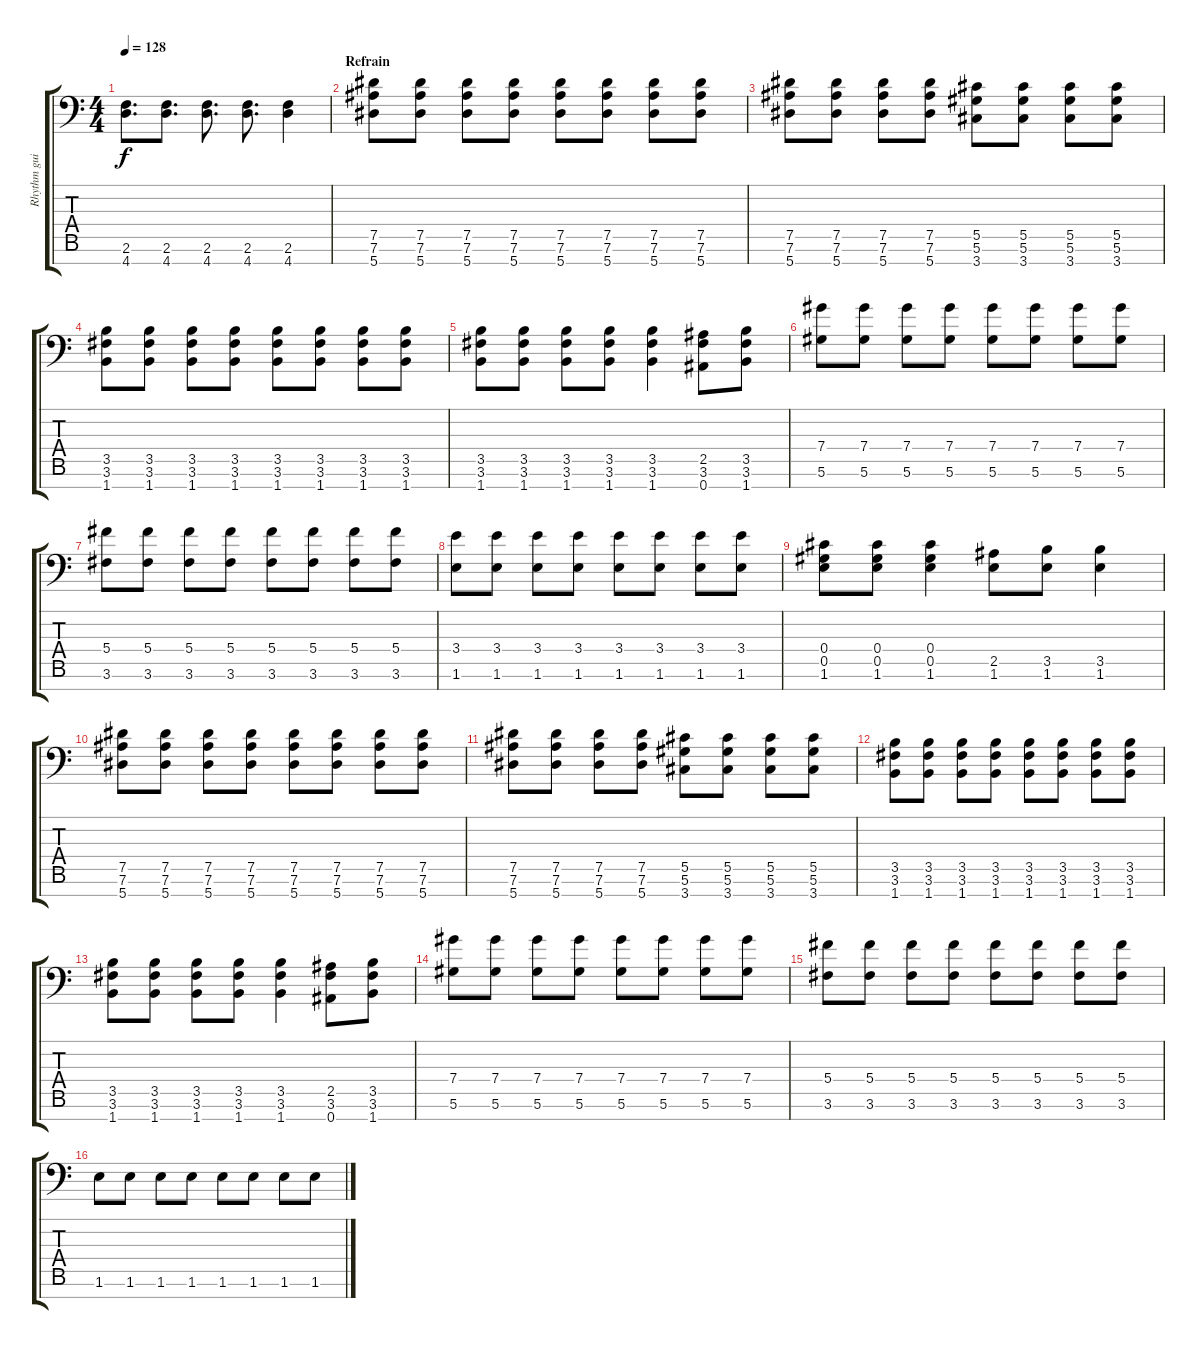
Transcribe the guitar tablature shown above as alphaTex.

\track ("Rhythm guitar" "Rhythm gui") {instrument overdrivenguitar}
\staff {score tabs}
\tuning (Eb4 Bb3 Gb3 Db3 Ab2 Eb2 Bb1) {hide}
\ts (4 4)
\tempo 128
\clef f4
\ks c
(2.6 4.7).8{d dy f} (2.6 4.7).8{d} (2.6 4.7).8{d} (2.6 4.7).8{d} (2.6 4.7).4 |
\section ("" "Refrain")
(7.5 7.6 5.7).8 (7.5 7.6 5.7).8 (7.5 7.6 5.7).8 (7.5 7.6 5.7).8 (7.5 7.6 5.7).8 (7.5 7.6 5.7).8 (7.5 7.6 5.7).8 (7.5 7.6 5.7).8 |
(7.5 7.6 5.7).8 (7.5 7.6 5.7).8 (7.5 7.6 5.7).8 (7.5 7.6 5.7).8 (5.5 5.6 3.7).8 (5.5 5.6 3.7).8 (5.5 5.6 3.7).8 (5.5 5.6 3.7).8 |
(3.5 3.6 1.7).8 (3.5 3.6 1.7).8 (3.5 3.6 1.7).8 (3.5 3.6 1.7).8 (3.5 3.6 1.7).8 (3.5 3.6 1.7).8 (3.5 3.6 1.7).8 (3.5 3.6 1.7).8 |
(3.5 3.6 1.7).8 (3.5 3.6 1.7).8 (3.5 3.6 1.7).8 (3.5 3.6 1.7).8 (3.5 3.6 1.7).4 (2.5 3.6 0.7).8 (3.5 3.6 1.7).8 |
(7.4 5.6).8 (7.4 5.6).8 (7.4 5.6).8 (7.4 5.6).8 (7.4 5.6).8 (7.4 5.6).8 (7.4 5.6).8 (7.4 5.6).8 |
(5.4 3.6).8 (5.4 3.6).8 (5.4 3.6).8 (5.4 3.6).8 (5.4 3.6).8 (5.4 3.6).8 (5.4 3.6).8 (5.4 3.6).8 |
(3.4 1.6).8 (3.4 1.6).8 (3.4 1.6).8 (3.4 1.6).8 (3.4 1.6).8 (3.4 1.6).8 (3.4 1.6).8 (3.4 1.6).8 |
(0.4 0.5 1.6).8 (0.4 0.5 1.6).8 (0.4 0.5 1.6).4 (2.5 1.6).8 (3.5 1.6).8 (3.5 1.6).4 |
(7.5 7.6 5.7).8 (7.5 7.6 5.7).8 (7.5 7.6 5.7).8 (7.5 7.6 5.7).8 (7.5 7.6 5.7).8 (7.5 7.6 5.7).8 (7.5 7.6 5.7).8 (7.5 7.6 5.7).8 |
(7.5 7.6 5.7).8 (7.5 7.6 5.7).8 (7.5 7.6 5.7).8 (7.5 7.6 5.7).8 (5.5 5.6 3.7).8 (5.5 5.6 3.7).8 (5.5 5.6 3.7).8 (5.5 5.6 3.7).8 |
(3.5 3.6 1.7).8 (3.5 3.6 1.7).8 (3.5 3.6 1.7).8 (3.5 3.6 1.7).8 (3.5 3.6 1.7).8 (3.5 3.6 1.7).8 (3.5 3.6 1.7).8 (3.5 3.6 1.7).8 |
(3.5 3.6 1.7).8 (3.5 3.6 1.7).8 (3.5 3.6 1.7).8 (3.5 3.6 1.7).8 (3.5 3.6 1.7).4 (2.5 3.6 0.7).8 (3.5 3.6 1.7).8 |
(7.4 5.6).8 (7.4 5.6).8 (7.4 5.6).8 (7.4 5.6).8 (7.4 5.6).8 (7.4 5.6).8 (7.4 5.6).8 (7.4 5.6).8 |
(5.4 3.6).8 (5.4 3.6).8 (5.4 3.6).8 (5.4 3.6).8 (5.4 3.6).8 (5.4 3.6).8 (5.4 3.6).8 (5.4 3.6).8 |
1.6.8 1.6.8 1.6.8 1.6.8 1.6.8 1.6.8 1.6.8 1.6.8
